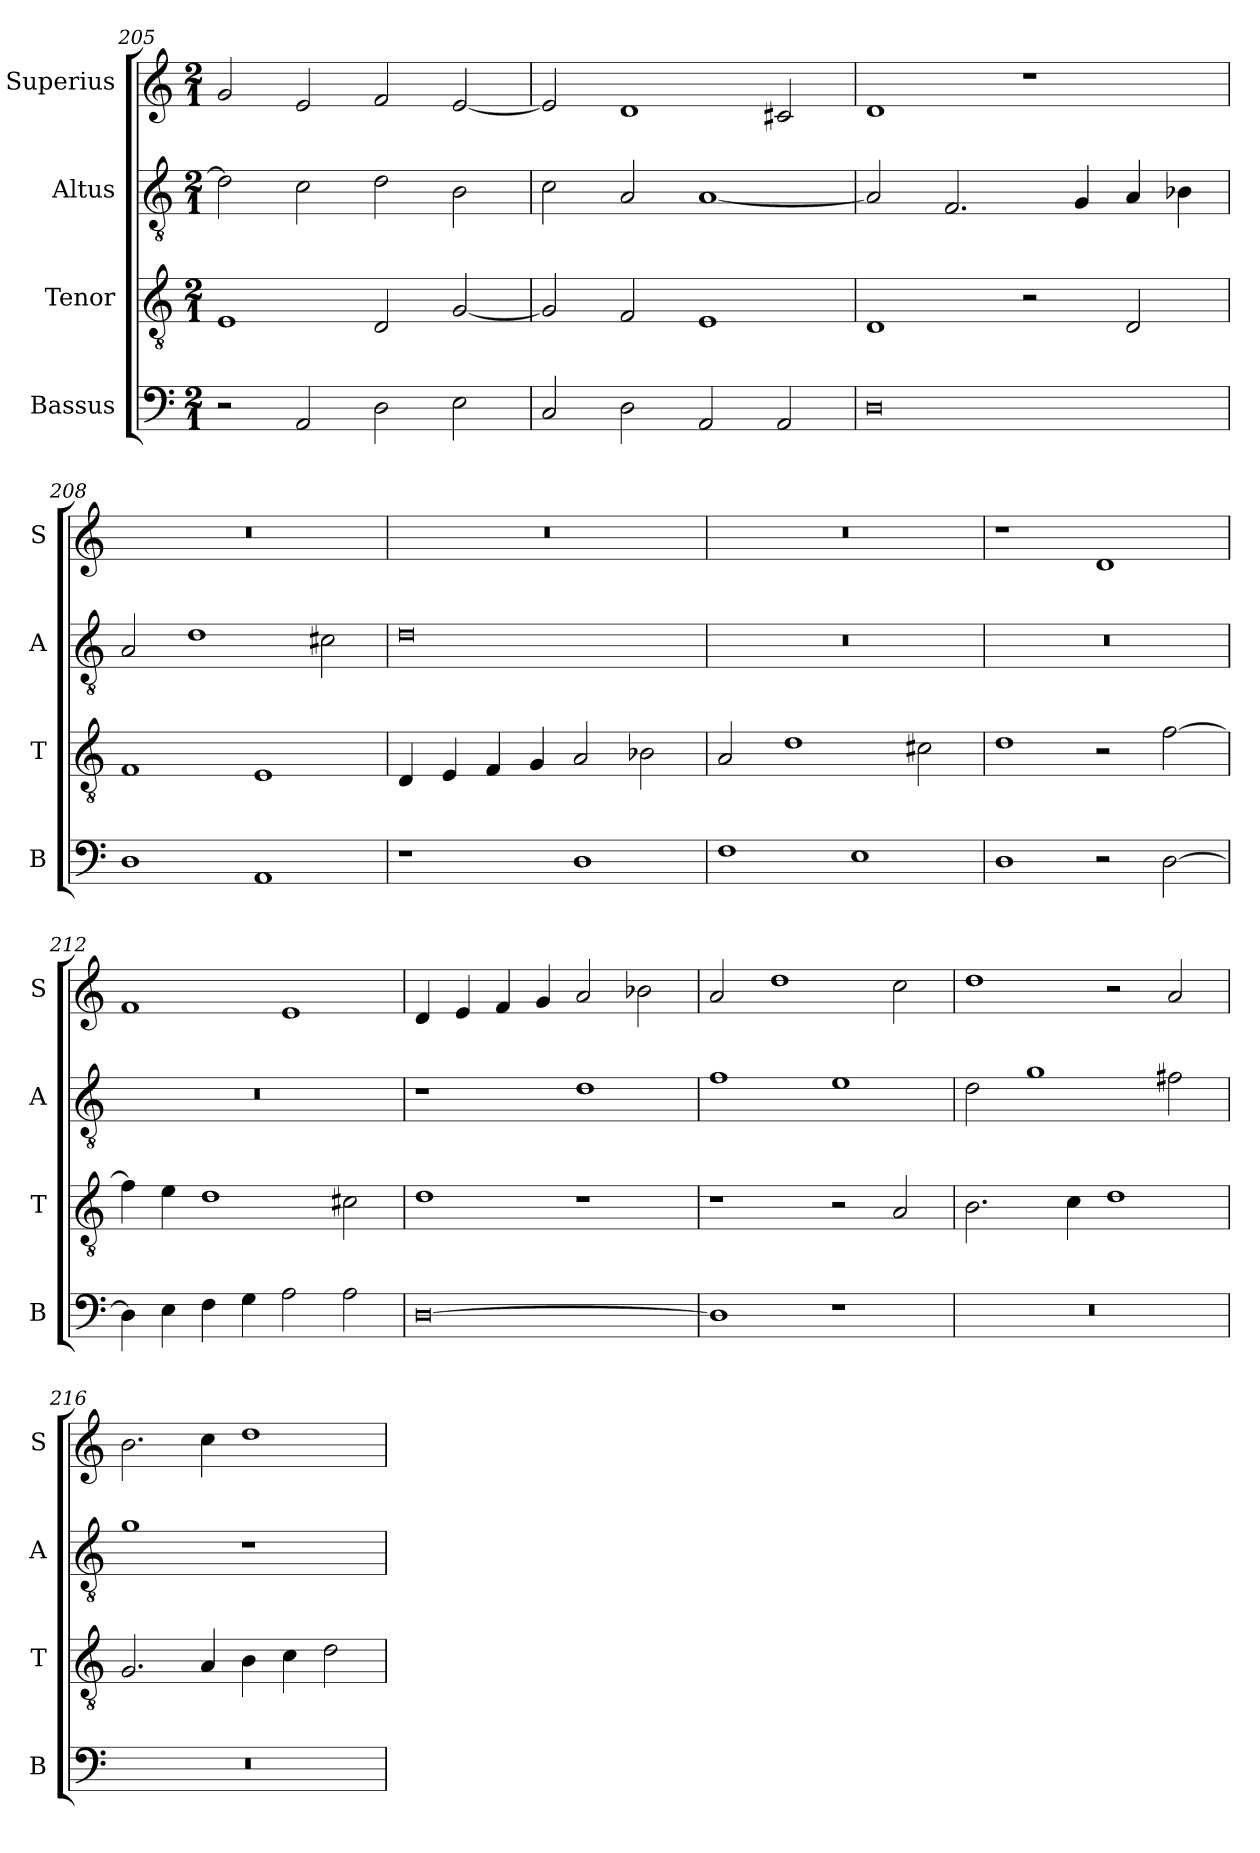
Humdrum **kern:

**kern	**kern	**kern	**kern
*part4	*part3	*part2	*part1
*staff4	*staff3	*staff2	*staff1
*I"Bassus	*I"Tenor	*I"Altus	*I"Superius
*I'B	*I'T	*I'A	*I'S
*clefF4	*clefGv2	*clefGv2	*clefG2
*k[]	*k[]	*k[]	*k[]
*M2/1	*M2/1	*M2/1	*M2/1
=205	=205	=205	=205
2r	1E	2d\]	2g/
2AA/	.	2c\	2e/
2D\	2D/	2d\	2f/
2E\	[2G/	2B\	[2e/
=206	=206	=206	=206
2C/	2G/]	2c\	2e/]
2D\	2F/	2A/	1d
2AA/	1E	[1A	.
2AA/	.	.	2c#X/
=207	=207	=207	=207
0D	1D	2A/]	1d
.	.	2.F/	.
.	2r	.	1r
.	.	4G/	.
.	2D/	4A/	.
.	.	4B-X\	.
=208	=208	=208	=208
1D	1F	2A/	0r
.	.	1d	.
1AA	1E	.	.
.	.	2c#X\	.
=209	=209	=209	=209
1r	4D/	0d	0r
.	4E/	.	.
.	4F/	.	.
.	4G/	.	.
1D	2A/	.	.
.	2B-X\	.	.
=210	=210	=210	=210
1F	2A/	0r	0r
.	1d	.	.
1E	.	.	.
.	2c#X\	.	.
=211	=211	=211	=211
1D	1d	0r	1r
2r	2r	.	1d
[2D\	[2f\	.	.
=212	=212	=212	=212
4D\]	4f\]	0r	1f
4E\	4e\	.	.
4F\	1d	.	.
4G\	.	.	.
2A\	.	.	1e
2A\	2c#X\	.	.
=213	=213	=213	=213
[0D	1d	1r	4d/
.	.	.	4e/
.	.	.	4f/
.	.	.	4g/
.	1r	1d	2a/
.	.	.	2b-X\
=214	=214	=214	=214
1D]	1r	1f	2a/
.	.	.	1dd
1r	2r	1e	.
.	2A/	.	2cc\
=215	=215	=215	=215
0r	2.B\	2d\	1dd
.	.	1g	.
.	4c\	.	.
.	1d	.	2r
.	.	2f#X\	2a/
=216	=216	=216	=216
0r	2.G/	1g	2.b\
.	4A/	.	4cc\
.	4B\	1r	1dd
.	4c\	.	.
.	2d\	.	.
=	=	=	=
*-	*-	*-	*-
